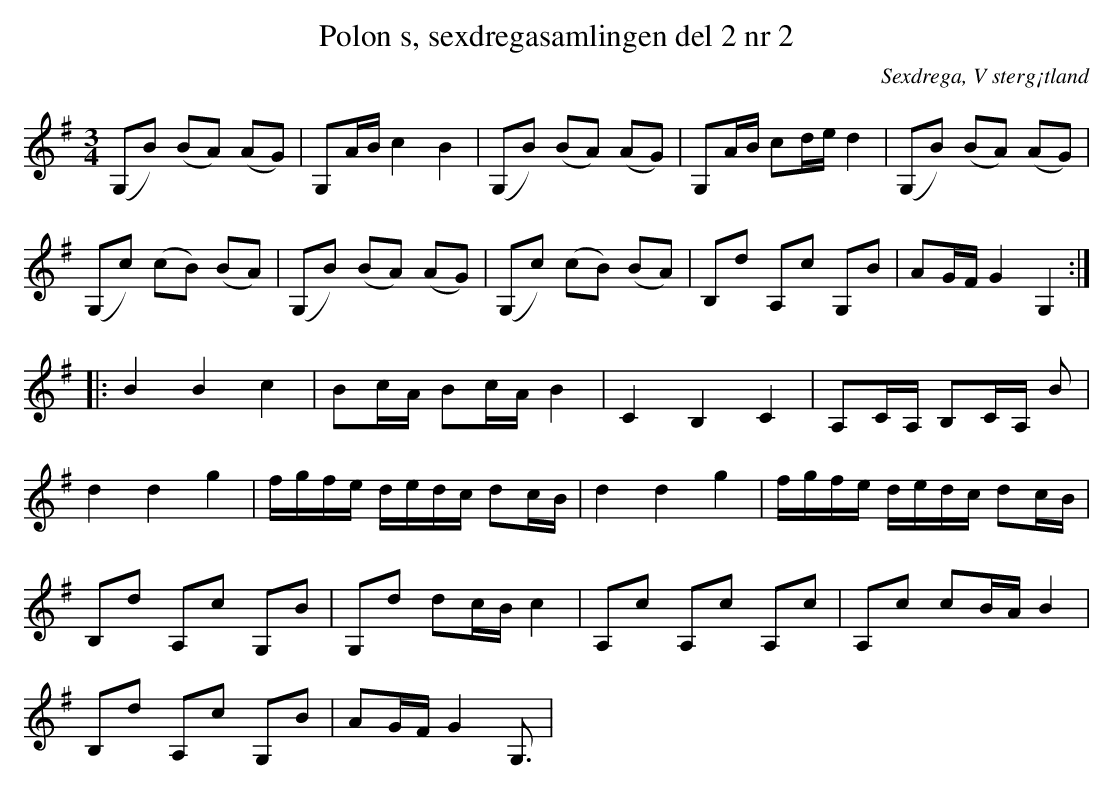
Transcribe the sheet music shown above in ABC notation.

X:1
T: Polon s, sexdregasamlingen del 2 nr 2
O: Sexdrega, V sterg¡tland
M: 3/4
L: 1/16
K: G
(G,2B2) (B2A2) (A2G2) | G,2AB c4 B4 | (G,2B2) (B2A2) (A2G2) | G,2AB c2de d4 | (G,2B2) (B2A2) (A2G2) |
(G,2c2) (c2B2) (B2A2) | (G,2B2) (B2A2) (A2G2) | (G,2c2) (c2B2) (B2A2) | B,2d2 A,2c2 G,2B2 | A2GF G4 G,4 ::
B4 B4 c4 | B2cA B2cA B4 | C4 B,4 C4 | A,2CA, B,2CA, B2 |
d4 d4 g4 | fgfe dedc d2cB | d4 d4 g4 | fgfe dedc d2cB |
B,2d2 A,2c2 G,2B2 | G,2d2 d2cB c4 | A,2c2 A,2c2 A,2c2 | A,2c2 c2BA B4 |
B,2d2 A,2c2 G,2B2 | A2GF G4 G,3 |
